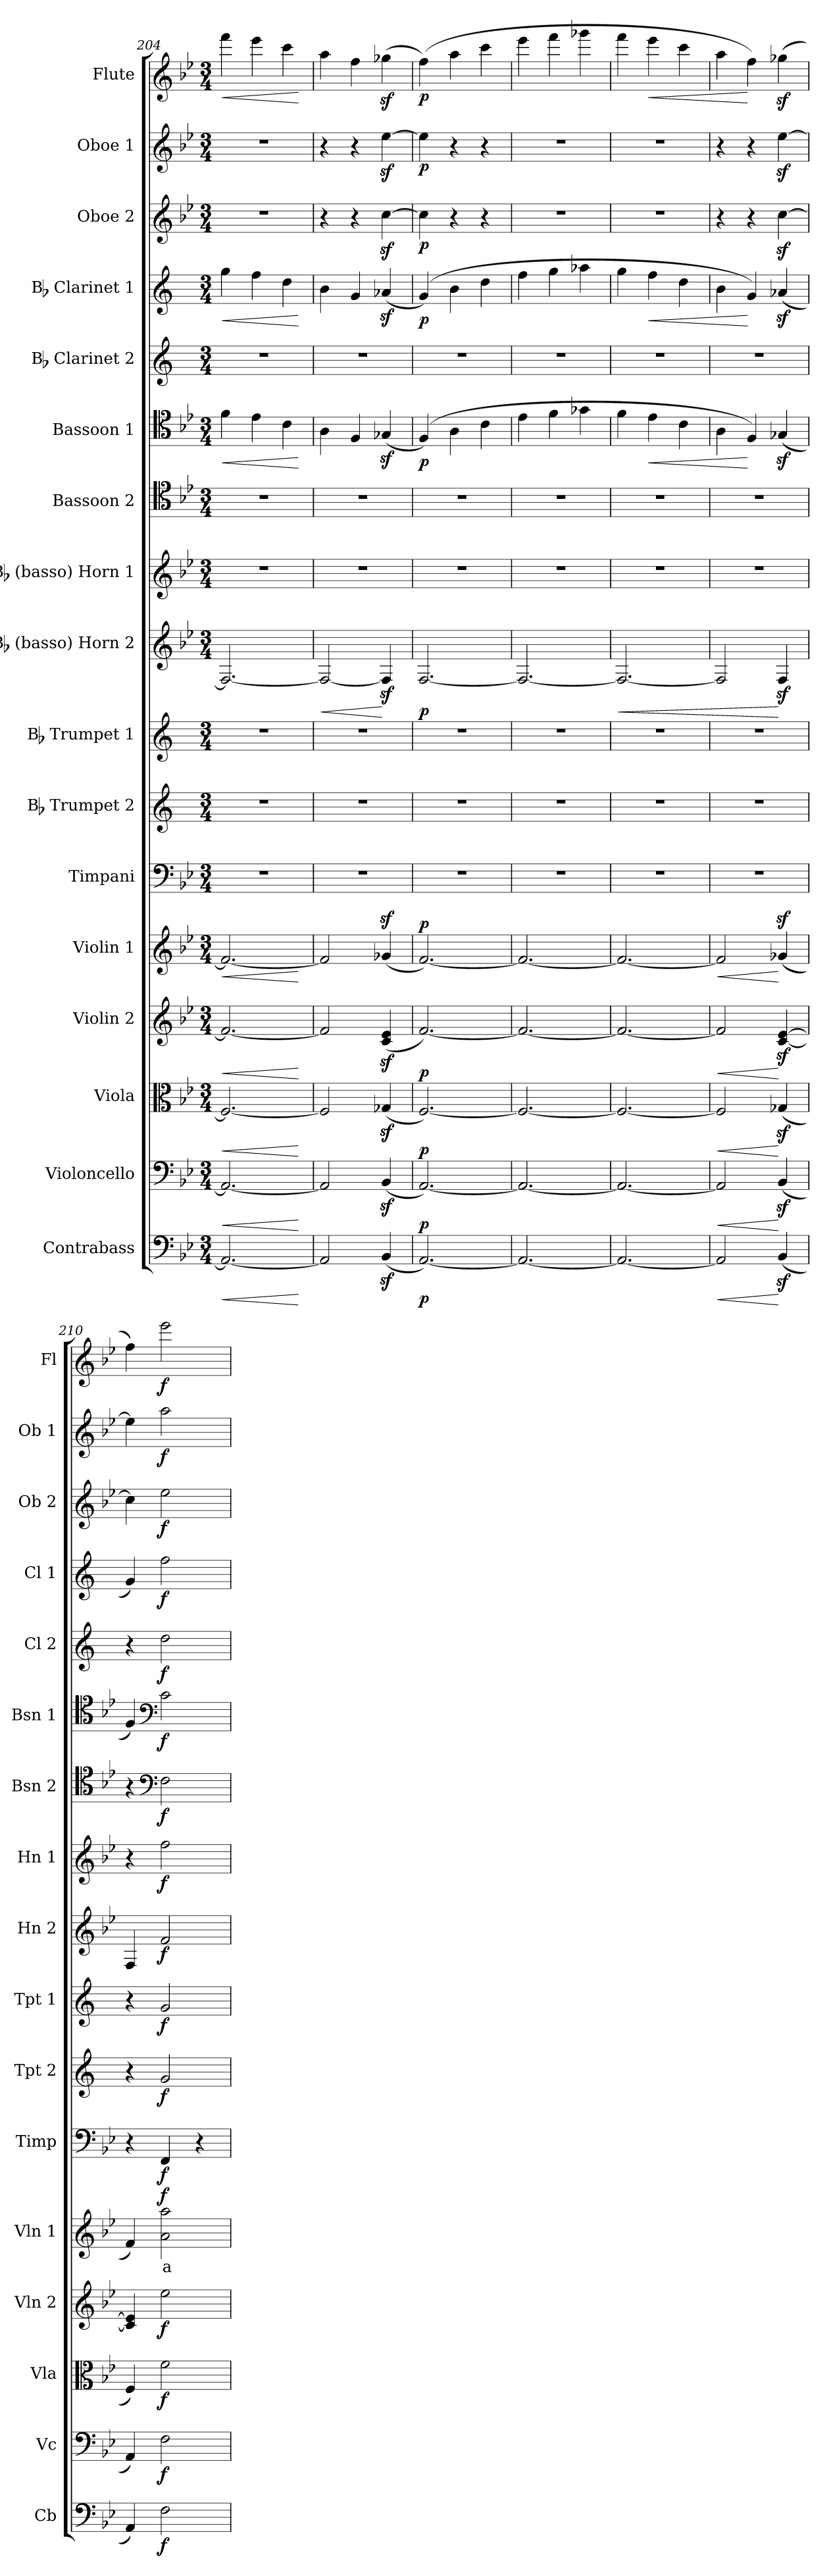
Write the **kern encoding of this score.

**kern	**dynam	**kern	**dynam	**kern	**dynam	**kern	**dynam	**kern	**text	**dynam	**kern	**dynam	**kern	**dynam	**kern	**dynam	**kern	**dynam	**kern	**dynam	**kern	**dynam	**kern	**dynam	**kern	**dynam	**kern	**dynam	**kern	**dynam	**kern	**dynam	**kern	**dynam
*part17	*part17	*part16	*part16	*part15	*part15	*part14	*part14	*part13	*part13	*part13	*part12	*part12	*part11	*part11	*part10	*part10	*part9	*part9	*part8	*part8	*part7	*part7	*part6	*part6	*part5	*part5	*part4	*part4	*part3	*part3	*part2	*part2	*part1	*part1
*staff17	*staff17	*staff16	*staff16	*staff15	*staff15	*staff14	*staff14	*staff13	*staff13	*staff13	*staff12	*staff12	*staff11	*staff11	*staff10	*staff10	*staff9	*staff9	*staff8	*staff8	*staff7	*staff7	*staff6	*staff6	*staff5	*staff5	*staff4	*staff4	*staff3	*staff3	*staff2	*staff2	*staff1	*staff1
*I"Contrabass	*	*I"Violoncello	*	*I"Viola	*	*I"Violin 2	*	*I"Violin 1	*	*	*I"Timpani	*	*I"Bb Trumpet 2	*	*I"Bb Trumpet 1	*	*I"Bb (basso) Horn 2	*	*I"Bb (basso) Horn 1	*	*I"Bassoon 2	*	*I"Bassoon 1	*	*I"Bb Clarinet 2	*	*I"Bb Clarinet 1	*	*I"Oboe 2	*	*I"Oboe 1	*	*I"Flute	*
*I'Cb	*	*I'Vc	*	*I'Vla	*	*I'Vln 2	*	*I'Vln 1	*	*	*I'Timp	*	*I'Tpt 2	*	*I'Tpt 1	*	*I'Hn 2	*	*I'Hn 1	*	*I'Bsn 2	*	*I'Bsn 1	*	*I'Cl 2	*	*I'Cl 1	*	*I'Ob 2	*	*I'Ob 1	*	*I'Fl	*
*clefF4	*	*clefF4	*	*clefC3	*	*clefG2	*	*clefG2	*	*	*clefF4	*	*clefG2	*	*clefG2	*	*clefG2	*	*clefG2	*	*clefC4	*	*clefC4	*	*clefG2	*	*clefG2	*	*clefG2	*	*clefG2	*	*clefG2	*
*ITrd7c12	*	*	*	*	*	*	*	*	*	*	*	*	*ITrd1c2	*	*ITrd1c2	*	*ITrd8c14	*	*ITrd8c14	*	*	*	*	*	*ITrd1c2	*	*ITrd1c2	*	*	*	*	*	*	*
*k[b-e-]	*	*k[b-e-]	*	*k[b-e-]	*	*k[b-e-]	*	*k[b-e-]	*	*	*k[b-e-]	*	*k[b-e-]	*	*k[b-e-]	*	*k[b-e-]	*	*k[b-e-]	*	*k[b-e-]	*	*k[b-e-]	*	*k[b-e-]	*	*k[b-e-]	*	*k[b-e-]	*	*k[b-e-]	*	*k[b-e-]	*
*M3/4	*	*M3/4	*	*M3/4	*	*M3/4	*	*M3/4	*	*	*M3/4	*	*M3/4	*	*M3/4	*	*M3/4	*	*M3/4	*	*M3/4	*	*M3/4	*	*M3/4	*	*M3/4	*	*M3/4	*	*M3/4	*	*M3/4	*
=204	=204	=204	=204	=204	=204	=204	=204	=204	=204	=204	=204	=204	=204	=204	=204	=204	=204	=204	=204	=204	=204	=204	=204	=204	=204	=204	=204	=204	=204	=204	=204	=204	=204	=204
!	!LO:HP:b	!	!LO:HP:b	!	!LO:HP:b	!	!LO:HP:b	!	!	!LO:HP:b	!	!	!	!	!	!	!	!	!	!	!	!	!	!LO:HP:b	!	!	!	!LO:HP:b	!	!	!	!	!	!LO:HP:b
2.AAA/_	<	2.AA/_	<	2.F/_	<	2.f/_	<	2.f/_	.	<	2.r	.	2.r	.	2.r	.	2.FF/_	.	2.r	.	2.r	.	4f\	<	2.r	.	4ff\	<	2.r	.	2.r	.	4fff\	<
.	.	.	.	.	.	.	.	.	.	.	.	.	.	.	.	.	.	.	.	.	.	.	4e-\	.	.	.	4ee-\	.	.	.	.	.	4eee-\	.
.	.	.	.	.	.	.	.	.	.	.	.	.	.	.	.	.	.	.	.	.	.	.	4c\	.	.	.	4cc\	.	.	.	.	.	4ccc\	.
.	[	.	[	.	[	.	[	.	.	[	.	.	.	.	.	.	.	.	.	.	.	.	.	[	.	.	.	[	.	.	.	.	.	[
=205	=205	=205	=205	=205	=205	=205	=205	=205	=205	=205	=205	=205	=205	=205	=205	=205	=205	=205	=205	=205	=205	=205	=205	=205	=205	=205	=205	=205	=205	=205	=205	=205	=205	=205
!	!	!	!	!	!	!	!	!	!	!	!	!	!	!	!	!	!	!LO:HP:b	!	!	!	!	!	!	!	!	!	!	!	!	!	!	!	!
2AAA/]	.	2AA/]	.	2F/]	.	2f/]	.	2f/]	.	.	2.r	.	2.r	.	2.r	.	2FF/_	<	2.r	.	2.r	.	4A\	.	2.r	.	4a\	.	4r	.	4r	.	4aa\	.
.	.	.	.	.	.	.	.	.	.	.	.	.	.	.	.	.	.	.	.	.	.	.	4F/	.	.	.	4f/	.	4r	.	4r	.	4ff\	.
(4BBB-z</	.	(4BB-z</	.	(4G-Xz</	.	(4c/z< 4e-/z<	.	(4g-Xz</	.	.	.	.	.	.	.	.	4FFz</]	[	.	.	.	.	(4G-Xz</	.	.	.	(4g-Xz</	.	[4ccz<\	.	[4ee-z<\	.	(4gg-Xz<\	.
=206	=206	=206	=206	=206	=206	=206	=206	=206	=206	=206	=206	=206	=206	=206	=206	=206	=206	=206	=206	=206	=206	=206	=206	=206	=206	=206	=206	=206	=206	=206	=206	=206	=206	=206
!	!LO:DY:b	!	!LO:DY:b	!	!LO:DY:b	!	!LO:DY:b	!	!	!LO:DY:b	!	!	!	!	!	!	!	!LO:DY:b	!	!	!	!	!	!LO:DY:b	!	!	!	!LO:DY:b	!	!LO:DY:b	!	!LO:DY:b	!	!LO:DY:b
[2.AAA/)	p	[2.AA/)	p	[2.F/)	p	[2.f/)	p	[2.f/)	.	p	2.r	.	2.r	.	2.r	.	[2.FF/	p	2.r	.	2.r	.	(4F/)	p	2.r	.	(4f/)	p	4cc\]	p	4ee-\]	p	(4ff\)	p
.	.	.	.	.	.	.	.	.	.	.	.	.	.	.	.	.	.	.	.	.	.	.	4A\	.	.	.	4a\	.	4r	.	4r	.	4aa\	.
.	.	.	.	.	.	.	.	.	.	.	.	.	.	.	.	.	.	.	.	.	.	.	4c\	.	.	.	4cc\	.	4r	.	4r	.	4ccc\	.
=207	=207	=207	=207	=207	=207	=207	=207	=207	=207	=207	=207	=207	=207	=207	=207	=207	=207	=207	=207	=207	=207	=207	=207	=207	=207	=207	=207	=207	=207	=207	=207	=207	=207	=207
2.AAA/_	.	2.AA/_	.	2.F/_	.	2.f/_	.	2.f/_	.	.	2.r	.	2.r	.	2.r	.	2.FF/_	.	2.r	.	2.r	.	4e-\	.	2.r	.	4ee-\	.	2.r	.	2.r	.	4eee-\	.
.	.	.	.	.	.	.	.	.	.	.	.	.	.	.	.	.	.	.	.	.	.	.	4f\	.	.	.	4ff\	.	.	.	.	.	4fff\	.
.	.	.	.	.	.	.	.	.	.	.	.	.	.	.	.	.	.	.	.	.	.	.	4g-X\	.	.	.	4gg-X\	.	.	.	.	.	4ggg-X\	.
=208	=208	=208	=208	=208	=208	=208	=208	=208	=208	=208	=208	=208	=208	=208	=208	=208	=208	=208	=208	=208	=208	=208	=208	=208	=208	=208	=208	=208	=208	=208	=208	=208	=208	=208
!	!	!	!	!	!	!	!	!	!	!	!	!	!	!	!	!	!	!LO:HP:b	!	!	!	!	!	!	!	!	!	!	!	!	!	!	!	!
2.AAA/_	.	2.AA/_	.	2.F/_	.	2.f/_	.	2.f/_	.	.	2.r	.	2.r	.	2.r	.	2.FF/_	<	2.r	.	2.r	.	4f\	.	2.r	.	4ff\	.	2.r	.	2.r	.	4fff\	.
!	!	!	!	!	!	!	!	!	!	!	!	!	!	!	!	!	!	!	!	!	!	!	!	!LO:HP:b	!	!	!	!LO:HP:b	!	!	!	!	!	!LO:HP:b
.	.	.	.	.	.	.	.	.	.	.	.	.	.	.	.	.	.	.	.	.	.	.	4e-\	<	.	.	4ee-\	<	.	.	.	.	4eee-\	<
.	.	.	.	.	.	.	.	.	.	.	.	.	.	.	.	.	.	.	.	.	.	.	4c\	.	.	.	4cc\	.	.	.	.	.	4ccc\	.
=209	=209	=209	=209	=209	=209	=209	=209	=209	=209	=209	=209	=209	=209	=209	=209	=209	=209	=209	=209	=209	=209	=209	=209	=209	=209	=209	=209	=209	=209	=209	=209	=209	=209	=209
!	!LO:HP:b	!	!LO:HP:b	!	!LO:HP:b	!	!LO:HP:b	!	!	!LO:HP:b	!	!	!	!	!	!	!	!	!	!	!	!	!	!	!	!	!	!	!	!	!	!	!	!
2AAA/]	<	2AA/]	<	2F/]	<	2f/]	<	2f/]	.	<	2.r	.	2.r	.	2.r	.	2FF/]	.	2.r	.	2.r	.	4A\	.	2.r	.	4a\	.	4r	.	4r	.	4aa\	.
.	.	.	.	.	.	.	.	.	.	.	.	.	.	.	.	.	.	.	.	.	.	.	4F/)	[	.	.	4f/)	[	4r	.	4r	.	4ff\)	[
(4BBB-z</	[	(4BB-z</	[	(4G-Xz</	[	[4c/z< [4e-/z<	[	(4g-Xz</	.	[	.	.	.	.	.	.	4FFz</	[	.	.	.	.	(4G-Xz</	.	.	.	(4g-Xz</	.	[4ccz<\	.	[4ee-z<\	.	(4gg-Xz<\	.
=210	=210	=210	=210	=210	=210	=210	=210	=210	=210	=210	=210	=210	=210	=210	=210	=210	=210	=210	=210	=210	=210	=210	=210	=210	=210	=210	=210	=210	=210	=210	=210	=210	=210	=210
4AAA/)	.	4AA/)	.	4F/)	.	4c/] 4e-/]	.	4f/)	.	.	4r	.	4r	.	4r	.	4FF/	.	4r	.	4r	.	4F/)	.	4r	.	4f/)	.	4cc\]	.	4ee-\]	.	4ff\)	.
*	*	*	*	*	*	*	*	*	*	*	*	*	*	*	*	*	*	*	*	*	*clefF4	*	*clefF4	*	*	*	*	*	*	*	*	*	*	*
!	!LO:DY:b	!	!LO:DY:b	!	!LO:DY:b	!	!LO:DY:b	!	!LO:LY:b:color=#FF0000	!LO:DY:b	!	!LO:DY:b	!	!LO:DY:b	!	!LO:DY:b	!	!LO:DY:b	!	!LO:DY:b	!	!LO:DY:b	!	!LO:DY:b	!	!LO:DY:b	!	!LO:DY:b	!	!LO:DY:b	!	!LO:DY:b	!	!LO:DY:b
2FF\	f	2F\	f	2f\	f	2ee-\	f	2a\ 2aa\	a	f	4FF/	f	2f/	f	2f/	f	2F/	f	2f\	f	2F\	f	2c\	f	2cc\	f	2ee-\	f	2ee-\	f	2aa\	f	2eee-\	f
.	.	.	.	.	.	.	.	.	.	.	4r	.	.	.	.	.	.	.	.	.	.	.	.	.	.	.	.	.	.	.	.	.	.	.
=	=	=	=	=	=	=	=	=	=	=	=	=	=	=	=	=	=	=	=	=	=	=	=	=	=	=	=	=	=	=	=	=	=	=
*-	*-	*-	*-	*-	*-	*-	*-	*-	*-	*-	*-	*-	*-	*-	*-	*-	*-	*-	*-	*-	*-	*-	*-	*-	*-	*-	*-	*-	*-	*-	*-	*-	*-	*-
